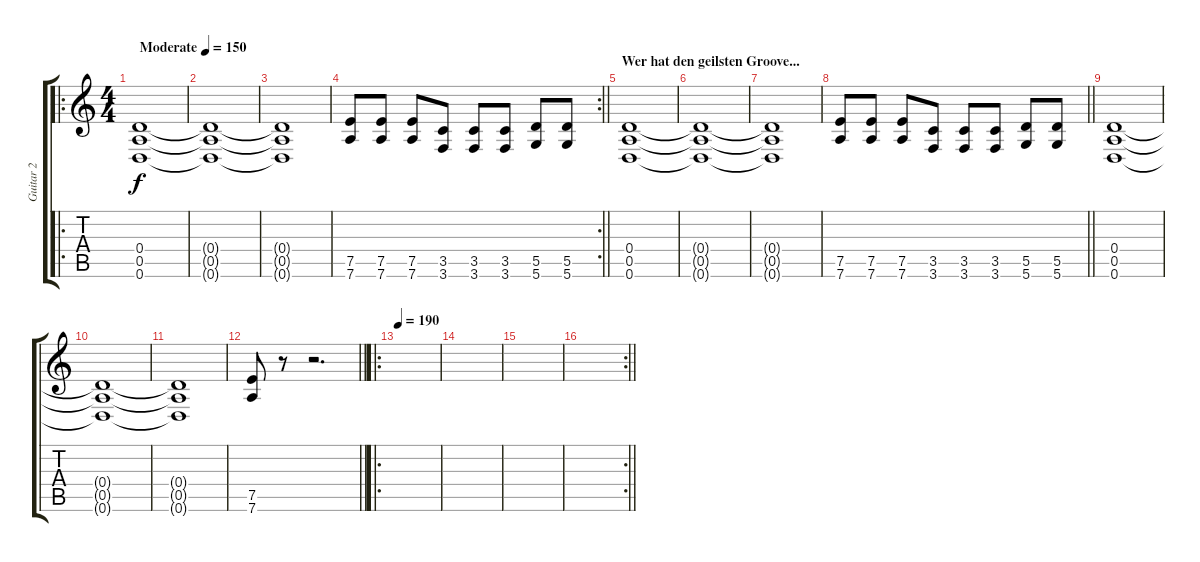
\track ("Guitar 2" "Guitar 2") {instrument distortionguitar}
\staff {score tabs}
\tuning (E4 B3 G3 D3 A2 D2) {hide}
\ro
\ts (4 4)
\tempo (150 "Moderate")
\clef g2
\ks c
(0.4 0.5 0.6).1{dy f instrument distortionguitar} |
(0.4{t} 0.5{t} 0.6{t}).1 |
(0.4{t} 0.5{t} 0.6{t}).1 |
\rc 2
\barLineRight lightlight
(7.5 7.6).8 (7.5 7.6).8 (7.5 7.6).8 (3.5 3.6).8 (3.5 3.6).8 (3.5 3.6).8 (5.5 5.6).8 (5.5 5.6).8 |
\section ("" "Wer hat den geilsten Groove...")
(0.4 0.5 0.6).1 |
(0.4{t} 0.5{t} 0.6{t}).1 |
(0.4{t} 0.5{t} 0.6{t}).1 |
\barLineRight lightlight
(7.5 7.6).8 (7.5 7.6).8 (7.5 7.6).8 (3.5 3.6).8 (3.5 3.6).8 (3.5 3.6).8 (5.5 5.6).8 (5.5 5.6).8 |
(0.4 0.5 0.6).1 |
(0.4{t} 0.5{t} 0.6{t}).1 |
(0.4{t} 0.5{t} 0.6{t}).1 |
\barLineRight lightlight
(7.5 7.6).8 r.8 r.2{d} |
\ro
\tempo 190
|
|
|
\rc 2
\barLineRight lightlight
